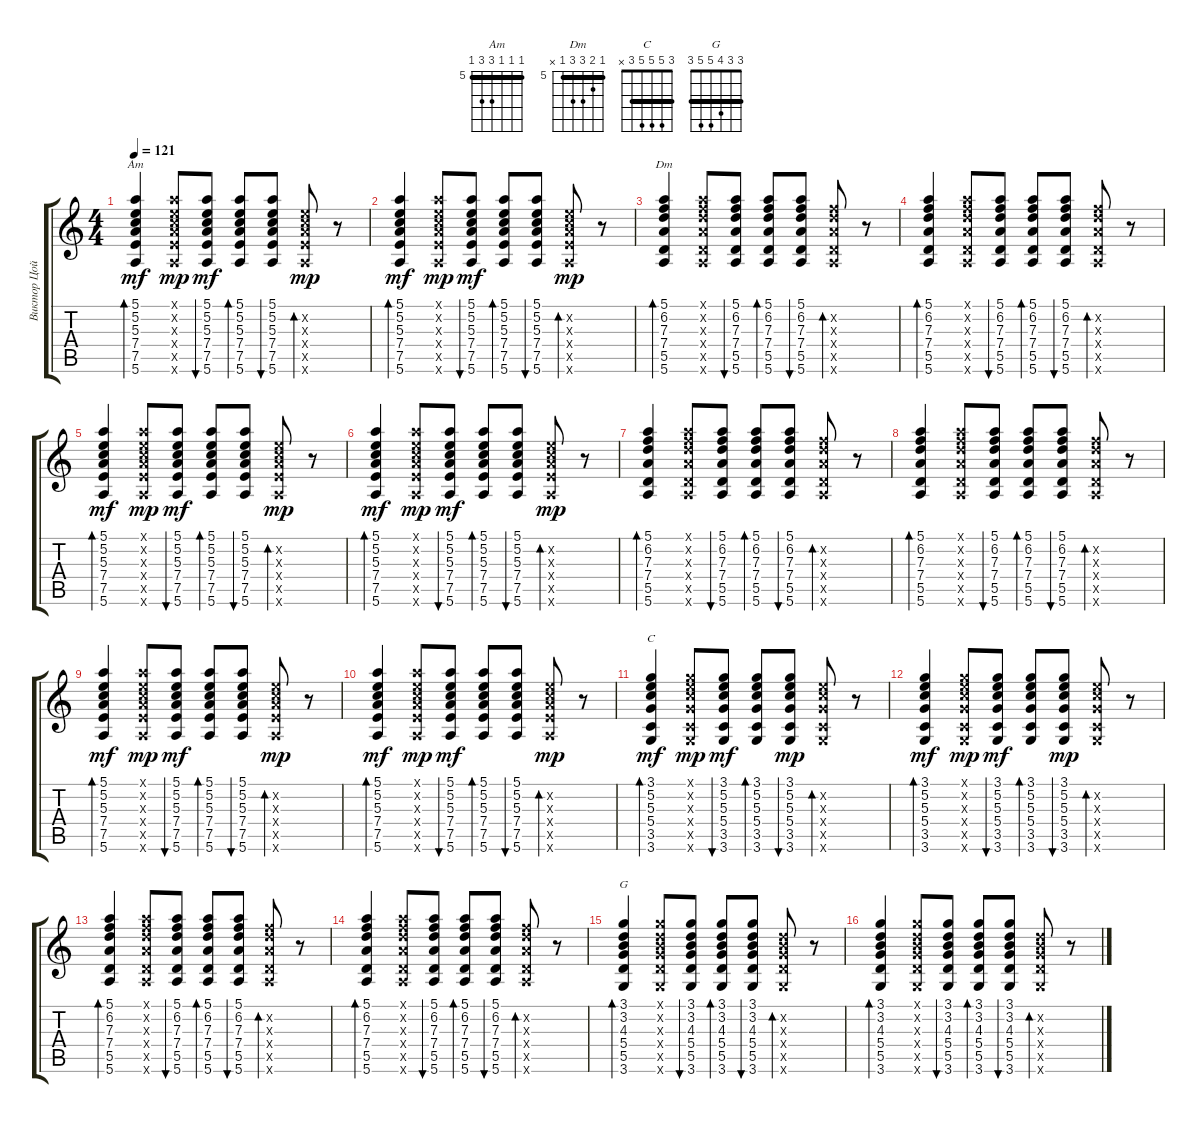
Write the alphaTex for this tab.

\track ("Виктор Цой" "Виктор Цой") {instrument acousticguitarnylon}
\staff {score tabs}
\tuning (E4 B3 G3 D3 A2 E2) {hide}
\chord ("Am" 5 5 5 7 7 5) {firstfret 5 barre 5}
\chord ("Dm" 5 6 7 7 5 x) {firstfret 5 barre 5}
\chord ("C" 3 5 5 5 3 x) {barre 3}
\chord ("G" 3 3 4 5 5 3) {barre 3}
\ts (4 4)
\tempo 121
\clef g2
\ks c
(5.1 5.2 5.3 7.4 7.5 5.6).4{bd 60 ch "Am" dy mf} (5.1{x} 5.2{x} 5.3{x} 7.4{x} 7.5{x} 5.6{x}).8{dy mp} (5.1 5.2 5.3 7.4 7.5 5.6).8{bu 60 dy mf} (5.1 5.2 5.3 7.4 7.5 5.6).8{bd 60} (5.1 5.2 5.3 7.4 7.5 5.6).8{bu 60} (5.2{x} 5.3{x} 7.4{x} 7.5{x} 5.6{x}).8{bd 60 dy mp} r.8 |
(5.1 5.2 5.3 7.4 7.5 5.6).4{bd 60 dy mf} (5.1{x} 5.2{x} 5.3{x} 7.4{x} 7.5{x} 5.6{x}).8{dy mp} (5.1 5.2 5.3 7.4 7.5 5.6).8{bu 60 dy mf} (5.1 5.2 5.3 7.4 7.5 5.6).8{bd 60} (5.1 5.2 5.3 7.4 7.5 5.6).8{bu 60} (5.2{x} 5.3{x} 7.4{x} 7.5{x} 5.6{x}).8{bd 60 dy mp} r.8 |
(5.1 6.2 7.3 7.4 5.5 5.6).4{bd 60 ch "Dm"} (5.1{x} 6.2{x} 7.3{x} 7.4{x} 5.5{x} 5.6{x}).8 (5.1 6.2 7.3 7.4 5.5 5.6).8{bu 60} (5.1 6.2 7.3 7.4 5.5 5.6).8{bd 60} (5.1 6.2 7.3 7.4 5.5 5.6).8{bu 60} (6.2{x} 7.3{x} 7.4{x} 5.5{x} 5.6{x}).8{bd 60} r.8 |
(5.1 6.2 7.3 7.4 5.5 5.6).4{bd 60} (5.1{x} 6.2{x} 7.3{x} 7.4{x} 5.5{x} 5.6{x}).8 (5.1 6.2 7.3 7.4 5.5 5.6).8{bu 60} (5.1 6.2 7.3 7.4 5.5 5.6).8{bd 60} (5.1 6.2 7.3 7.4 5.5 5.6).8{bu 60} (6.2{x} 7.3{x} 7.4{x} 5.5{x} 5.6{x}).8{bd 60} r.8 |
(5.1 5.2 5.3 7.4 7.5 5.6).4{bd 60 dy mf} (5.1{x} 5.2{x} 5.3{x} 7.4{x} 7.5{x} 5.6{x}).8{dy mp} (5.1 5.2 5.3 7.4 7.5 5.6).8{bu 60 dy mf} (5.1 5.2 5.3 7.4 7.5 5.6).8{bd 60} (5.1 5.2 5.3 7.4 7.5 5.6).8{bu 60} (5.2{x} 5.3{x} 7.4{x} 7.5{x} 5.6{x}).8{bd 60 dy mp} r.8 |
(5.1 5.2 5.3 7.4 7.5 5.6).4{bd 60 dy mf} (5.1{x} 5.2{x} 5.3{x} 7.4{x} 7.5{x} 5.6{x}).8{dy mp} (5.1 5.2 5.3 7.4 7.5 5.6).8{bu 60 dy mf} (5.1 5.2 5.3 7.4 7.5 5.6).8{bd 60} (5.1 5.2 5.3 7.4 7.5 5.6).8{bu 60} (5.2{x} 5.3{x} 7.4{x} 7.5{x} 5.6{x}).8{bd 60 dy mp} r.8 |
(5.1 6.2 7.3 7.4 5.5 5.6).4{bd 60} (5.1{x} 6.2{x} 7.3{x} 7.4{x} 5.5{x} 5.6{x}).8 (5.1 6.2 7.3 7.4 5.5 5.6).8{bu 60} (5.1 6.2 7.3 7.4 5.5 5.6).8{bd 60} (5.1 6.2 7.3 7.4 5.5 5.6).8{bu 60} (6.2{x} 7.3{x} 7.4{x} 5.5{x} 5.6{x}).8{bd 60} r.8 |
(5.1 6.2 7.3 7.4 5.5 5.6).4{bd 60} (5.1{x} 6.2{x} 7.3{x} 7.4{x} 5.5{x} 5.6{x}).8 (5.1 6.2 7.3 7.4 5.5 5.6).8{bu 60} (5.1 6.2 7.3 7.4 5.5 5.6).8{bd 60} (5.1 6.2 7.3 7.4 5.5 5.6).8{bu 60} (6.2{x} 7.3{x} 7.4{x} 5.5{x} 5.6{x}).8{bd 60} r.8 |
(5.1 5.2 5.3 7.4 7.5 5.6).4{bd 60 dy mf} (5.1{x} 5.2{x} 5.3{x} 7.4{x} 7.5{x} 5.6{x}).8{dy mp} (5.1 5.2 5.3 7.4 7.5 5.6).8{bu 60 dy mf} (5.1 5.2 5.3 7.4 7.5 5.6).8{bd 60} (5.1 5.2 5.3 7.4 7.5 5.6).8{bu 60} (5.2{x} 5.3{x} 7.4{x} 7.5{x} 5.6{x}).8{bd 60 dy mp} r.8 |
(5.1 5.2 5.3 7.4 7.5 5.6).4{bd 60 dy mf} (5.1{x} 5.2{x} 5.3{x} 7.4{x} 7.5{x} 5.6{x}).8{dy mp} (5.1 5.2 5.3 7.4 7.5 5.6).8{bu 60 dy mf} (5.1 5.2 5.3 7.4 7.5 5.6).8{bd 60} (5.1 5.2 5.3 7.4 7.5 5.6).8{bu 60} (5.2{x} 5.3{x} 7.4{x} 7.5{x} 5.6{x}).8{bd 60 dy mp} r.8 |
(3.1 5.2 5.3 5.4 3.5 3.6).4{bd 60 ch "C" dy mf} (3.1{x} 5.2{x} 5.3{x} 5.4{x} 3.5{x} 3.6{x}).8{dy mp} (3.1 5.2 5.3 5.4 3.5 3.6).8{bu 60 dy mf} (3.1 5.2 5.3 5.4 3.5 3.6).8{bd 60} (3.1 5.2 5.3 5.4 3.5 3.6).8{bu 60 dy mp} (5.2{x} 5.3{x} 5.4{x} 3.5{x} 3.6{x}).8{bd 60} r.8 |
(3.1 5.2 5.3 5.4 3.5 3.6).4{bd 60 dy mf} (3.1{x} 5.2{x} 5.3{x} 5.4{x} 3.5{x} 3.6{x}).8{dy mp} (3.1 5.2 5.3 5.4 3.5 3.6).8{bu 60 dy mf} (3.1 5.2 5.3 5.4 3.5 3.6).8{bd 60} (3.1 5.2 5.3 5.4 3.5 3.6).8{bu 60 dy mp} (5.2{x} 5.3{x} 5.4{x} 3.5{x} 3.6{x}).8{bd 60} r.8 |
(5.1 6.2 7.3 7.4 5.5 5.6).4{bd 60} (5.1{x} 6.2{x} 7.3{x} 7.4{x} 5.5{x} 5.6{x}).8 (5.1 6.2 7.3 7.4 5.5 5.6).8{bu 60} (5.1 6.2 7.3 7.4 5.5 5.6).8{bd 60} (5.1 6.2 7.3 7.4 5.5 5.6).8{bu 60} (6.2{x} 7.3{x} 7.4{x} 5.5{x} 5.6{x}).8{bd 60} r.8 |
(5.1 6.2 7.3 7.4 5.5 5.6).4{bd 60} (5.1{x} 6.2{x} 7.3{x} 7.4{x} 5.5{x} 5.6{x}).8 (5.1 6.2 7.3 7.4 5.5 5.6).8{bu 60} (5.1 6.2 7.3 7.4 5.5 5.6).8{bd 60} (5.1 6.2 7.3 7.4 5.5 5.6).8{bu 60} (6.2{x} 7.3{x} 7.4{x} 5.5{x} 5.6{x}).8{bd 60} r.8 |
(3.1 3.2 4.3 5.4 5.5 3.6).4{bd 60 ch "G"} (3.1{x} 3.2{x} 4.3{x} 5.4{x} 5.5{x} 3.6{x}).8 (3.1 3.2 4.3 5.4 5.5 3.6).8{bu 60} (3.1 3.2 4.3 5.4 5.5 3.6).8{bd 60} (3.1 3.2 4.3 5.4 5.5 3.6).8{bu 60} (3.2{x} 4.3{x} 5.4{x} 5.5{x} 3.6{x}).8{bd 60} r.8 |
(3.1 3.2 4.3 5.4 5.5 3.6).4{bd 60} (3.1{x} 3.2{x} 4.3{x} 5.4{x} 5.5{x} 3.6{x}).8 (3.1 3.2 4.3 5.4 5.5 3.6).8{bu 60} (3.1 3.2 4.3 5.4 5.5 3.6).8{bd 60} (3.1 3.2 4.3 5.4 5.5 3.6).8{bu 60} (3.2{x} 4.3{x} 5.4{x} 5.5{x} 3.6{x}).8{bd 60} r.8
